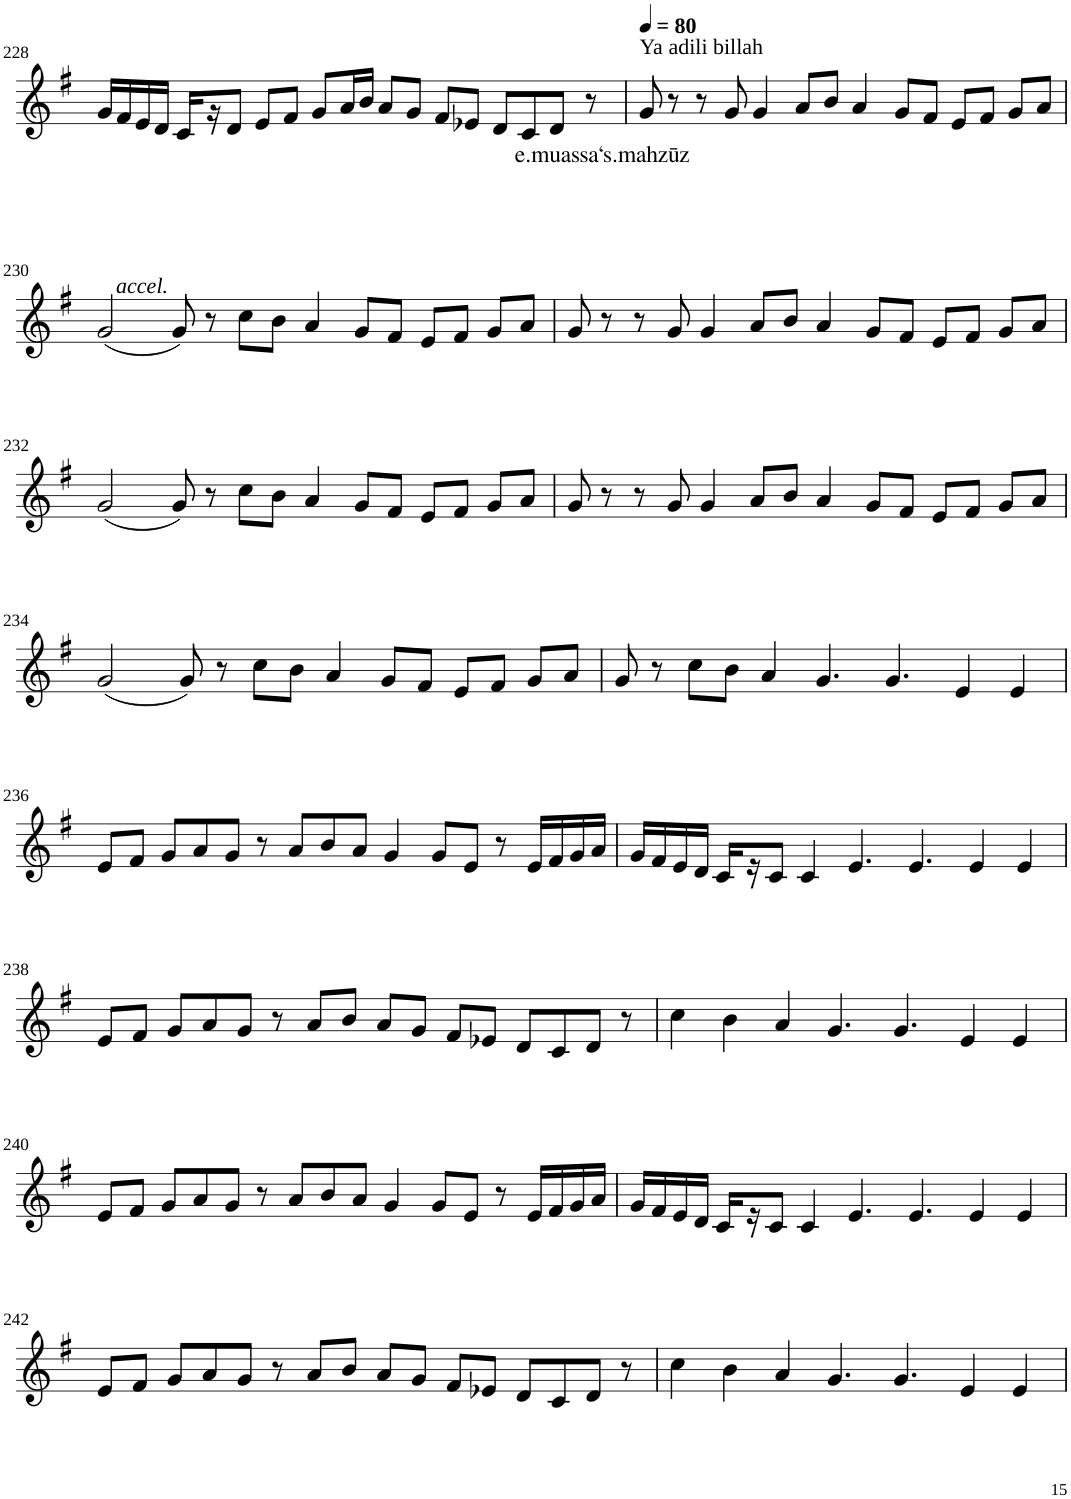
**kern	**text
*part1	*part1
*staff1	*staff1
*I"Violin	*
!!LO:PB:g=z
*clefG2	*
*k[f#]	*
*G:	*
*M8/4	*
=228	=228
16g/LL	.
!LO:TX:b:i:t=accel.	!
16f#/	.
16e/	.
16d/JJ	.
16c/LL	.
16r	.
8d/J	.
8e/L	.
8f#/J	.
8g/L	.
16a/L	.
16b/JJ	.
8a/L	.
8g/J	.
8f#/L	.
8e-X/J	.
8d/L	.
8c/	.
!	!LO:LY:b
8d/J	e.muassa‘
8r	.
=229	=229
*MM80	*
!LO:TX:a:t=Ya adili billah	!
!	!LO:LY:b
8g/	s.mahzūz
8r	.
8r	.
8g/	.
4g/	.
8a/L	.
8b/J	.
4a/	.
8g/L	.
8f#/J	.
8e/L	.
8f#/J	.
8g/L	.
8a/J	.
!!LO:LB:g=z
=230	=230
(2g/	.
8g/)	.
8r	.
8cc\L	.
8b\J	.
4a/	.
8g/L	.
8f#/J	.
8e/L	.
8f#/J	.
8g/L	.
8a/J	.
=231	=231
8g/	.
8r	.
8r	.
8g/	.
4g/	.
8a/L	.
8b/J	.
4a/	.
8g/L	.
8f#/J	.
8e/L	.
8f#/J	.
8g/L	.
8a/J	.
!!LO:LB:g=z
=232	=232
(2g/	.
8g/)	.
8r	.
8cc\L	.
8b\J	.
4a/	.
8g/L	.
8f#/J	.
8e/L	.
8f#/J	.
8g/L	.
8a/J	.
=233	=233
8g/	.
8r	.
8r	.
8g/	.
4g/	.
8a/L	.
8b/J	.
4a/	.
8g/L	.
8f#/J	.
8e/L	.
8f#/J	.
8g/L	.
8a/J	.
!!LO:LB:g=z
=234	=234
(2g/	.
8g/)	.
8r	.
8cc\L	.
8b\J	.
4a/	.
8g/L	.
8f#/J	.
8e/L	.
8f#/J	.
8g/L	.
8a/J	.
=235	=235
8g/	.
8r	.
8cc\L	.
8b\J	.
4a/	.
4.g/	.
4.g/	.
4e/	.
4e/	.
!!LO:LB:g=z
=236	=236
8e/L	.
8f#/J	.
8g/L	.
8a/	.
8g/J	.
8r	.
8a/L	.
8b/	.
8a/J	.
4g/	.
8g/L	.
8e/J	.
8r	.
16e/LL	.
16f#/	.
16g/	.
16a/JJ	.
=237	=237
16g/LL	.
16f#/	.
16e/	.
16d/JJ	.
16c/LL	.
16r	.
8c/J	.
4c/	.
4.e/	.
4.e/	.
4e/	.
4e/	.
!!LO:LB:g=z
=238	=238
8e/L	.
8f#/J	.
8g/L	.
8a/	.
8g/J	.
8r	.
8a/L	.
8b/J	.
8a/L	.
8g/J	.
8f#/L	.
8e-X/J	.
8d/L	.
8c/	.
8d/J	.
8r	.
=239	=239
4cc\	.
4b\	.
4a/	.
4.g/	.
4.g/	.
4e/	.
4e/	.
!!LO:LB:g=z
=240	=240
8e/L	.
8f#/J	.
8g/L	.
8a/	.
8g/J	.
8r	.
8a/L	.
8b/	.
8a/J	.
4g/	.
8g/L	.
8e/J	.
8r	.
16e/LL	.
16f#/	.
16g/	.
16a/JJ	.
=241	=241
16g/LL	.
16f#/	.
16e/	.
16d/JJ	.
16c/LL	.
16r	.
8c/J	.
4c/	.
4.e/	.
4.e/	.
4e/	.
4e/	.
!!LO:LB:g=z
=242	=242
8e/L	.
8f#/J	.
8g/L	.
8a/	.
8g/J	.
8r	.
8a/L	.
8b/J	.
8a/L	.
8g/J	.
8f#/L	.
8e-X/J	.
8d/L	.
8c/	.
8d/J	.
8r	.
=243	=243
4cc\	.
4b\	.
4a/	.
4.g/	.
4.g/	.
4e/	.
4e/	.
=	=
*-	*-
